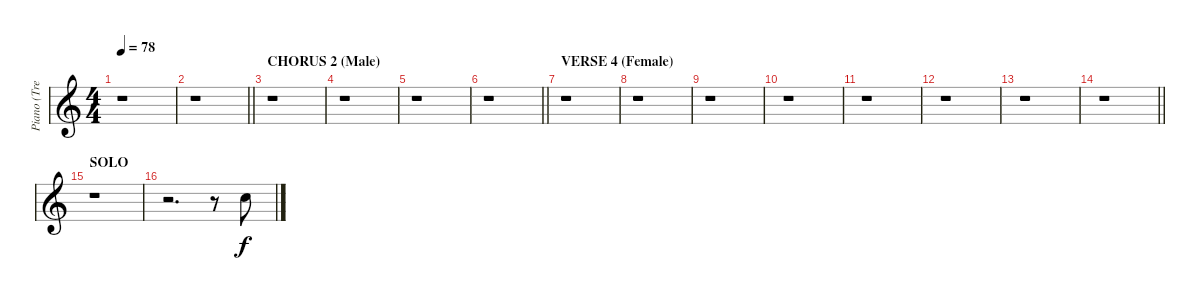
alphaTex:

\track ("Piano (Treble Clef)" "Piano (Tre") {instrument acousticgrandpiano}
\staff {score}
\tuning (E4 B3 G3 D3 A2 E2 B1) {hide}
\ts (4 4)
\tempo 78
\clef g2
\ks c
r.1{dy f} |
\barLineRight lightlight
r.1 |
\section ("" "CHORUS 2 (Male)")
r.1 |
r.1 |
r.1 |
\barLineRight lightlight
r.1 |
\section ("" "VERSE 4 (Female)")
r.1 |
r.1 |
r.1 |
r.1 |
r.1 |
r.1 |
r.1 |
\barLineRight lightlight
r.1 |
\section ("" "SOLO")
r.1 |
r.2{d} r.8 8.1.8
